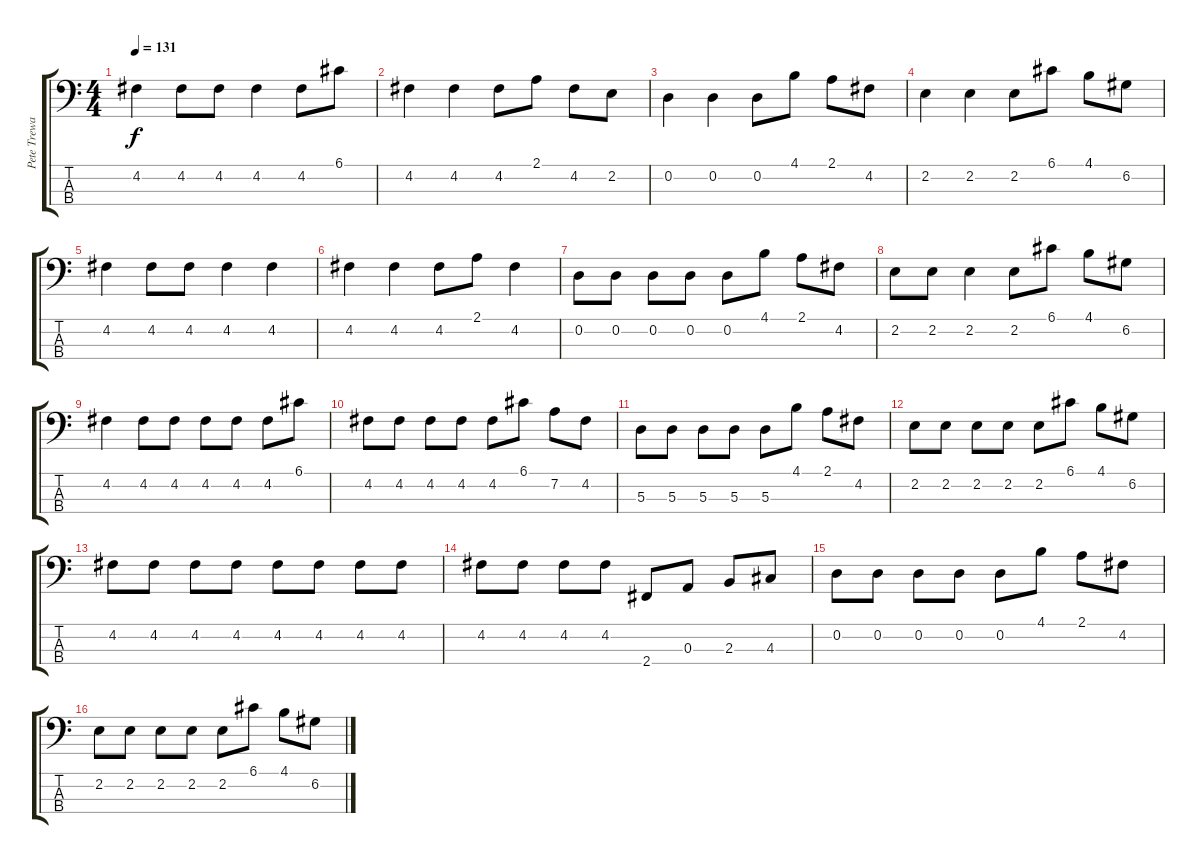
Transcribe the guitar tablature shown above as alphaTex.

\track ("Pete Trewavas" "Pete Trewa") {instrument electricbassfinger}
\staff {score tabs}
\tuning (G2 D2 A1 E1) {hide}
\ts (4 4)
\tempo 131
\clef f4
\ks c
4.2.4{dy f} 4.2.8 4.2.8 4.2.4 4.2.8 6.1.8 |
4.2.4 4.2.4 4.2.8 2.1.8 4.2.8 2.2.8 |
0.2.4 0.2.4 0.2.8 4.1.8 2.1.8 4.2.8 |
2.2.4 2.2.4 2.2.8 6.1.8 4.1.8 6.2.8 |
4.2.4 4.2.8 4.2.8 4.2.4 4.2.4 |
4.2.4 4.2.4 4.2.8 2.1.8 4.2.4 |
0.2.8 0.2.8 0.2.8 0.2.8 0.2.8 4.1.8 2.1.8 4.2.8 |
2.2.8 2.2.8 2.2.4 2.2.8 6.1.8 4.1.8 6.2.8 |
4.2.4 4.2.8 4.2.8 4.2.8 4.2.8 4.2.8 6.1.8 |
4.2.8 4.2.8 4.2.8 4.2.8 4.2.8 6.1.8 7.2.8 4.2.8 |
5.3.8 5.3.8 5.3.8 5.3.8 5.3.8 4.1.8 2.1.8 4.2.8 |
2.2.8 2.2.8 2.2.8 2.2.8 2.2.8 6.1.8 4.1.8 6.2.8 |
4.2.8 4.2.8 4.2.8 4.2.8 4.2.8 4.2.8 4.2.8 4.2.8 |
4.2.8 4.2.8 4.2.8 4.2.8 2.4.8 0.3.8 2.3.8 4.3.8 |
0.2.8 0.2.8 0.2.8 0.2.8 0.2.8 4.1.8 2.1.8 4.2.8 |
2.2.8 2.2.8 2.2.8 2.2.8 2.2.8 6.1.8 4.1.8 6.2.8
